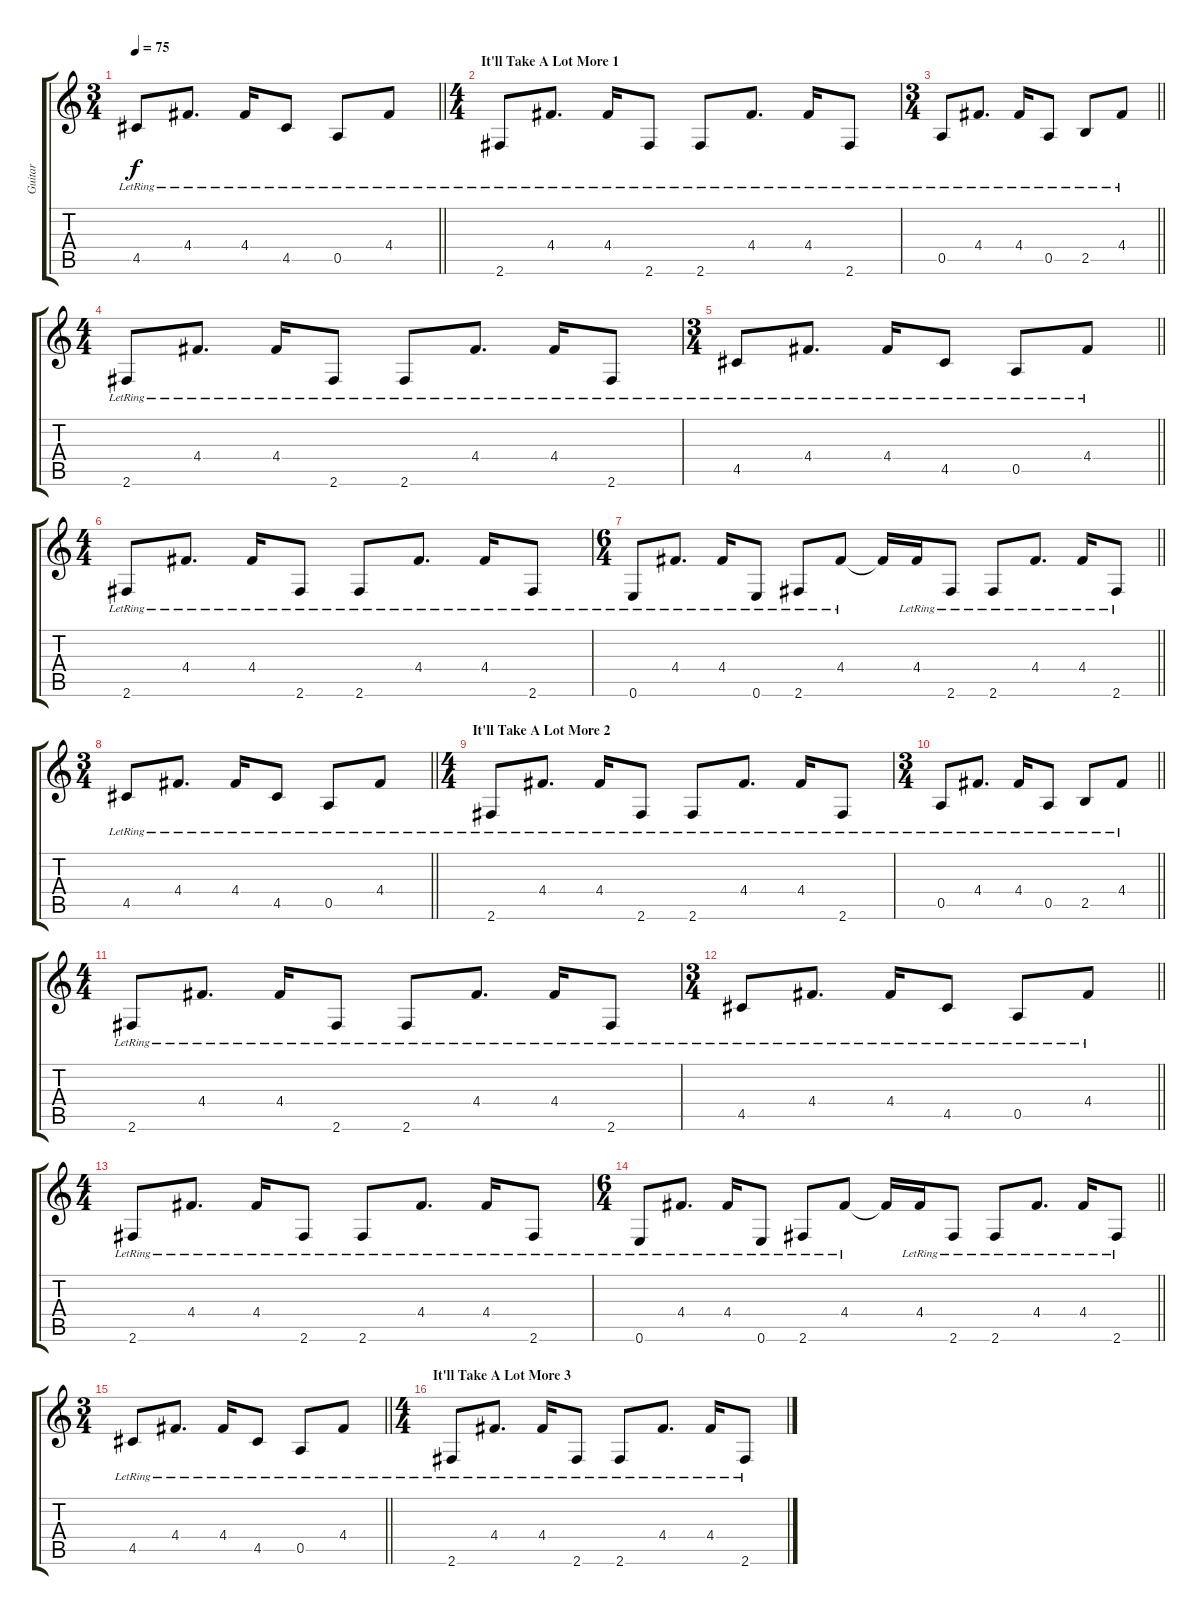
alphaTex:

\track ("Guitar" "Guitar") {instrument acousticguitarsteel}
\staff {score tabs}
\tuning (E4 B3 G3 D3 A2 E2) {hide}
\ts (3 4)
\tempo 75
\clef g2
\barLineRight lightlight
\ks c
4.5{lr}.8{dy f} 4.4{lr}.8{d} 4.4{lr}.16 4.5{lr}.8 0.5{lr}.8 4.4{lr}.8 |
\ts (4 4)
\section ("" "It'll Take A Lot More 1")
2.6{lr}.8 4.4{lr}.8{d} 4.4{lr}.16 2.6{lr}.8 2.6{lr}.8 4.4{lr}.8{d} 4.4{lr}.16 2.6{lr}.8 |
\ts (3 4)
\barLineRight lightlight
0.5{lr}.8 4.4{lr}.8{d} 4.4{lr}.16 0.5{lr}.8 2.5{lr}.8 4.4{lr}.8 |
\ts (4 4)
2.6{lr}.8 4.4{lr}.8{d} 4.4{lr}.16 2.6{lr}.8 2.6{lr}.8 4.4{lr}.8{d} 4.4{lr}.16 2.6{lr}.8 |
\ts (3 4)
\barLineRight lightlight
4.5{lr}.8 4.4{lr}.8{d} 4.4{lr}.16 4.5{lr}.8 0.5{lr}.8 4.4{lr}.8 |
\ts (4 4)
2.6{lr}.8 4.4{lr}.8{d} 4.4{lr}.16 2.6{lr}.8 2.6{lr}.8 4.4{lr}.8{d} 4.4{lr}.16 2.6{lr}.8 |
\ts (6 4)
\barLineRight lightlight
0.6{lr}.8 4.4{lr}.8{d} 4.4{lr}.16 0.6{lr}.8 2.6{lr}.8 4.4{lr}.8 4.4{t}.16 4.4{lr}.16 2.6{lr}.8 2.6{lr}.8 4.4{lr}.8{d} 4.4{lr}.16 2.6{lr}.8 |
\ts (3 4)
\barLineRight lightlight
4.5{lr}.8 4.4{lr}.8{d} 4.4{lr}.16 4.5{lr}.8 0.5{lr}.8 4.4{lr}.8 |
\ts (4 4)
\section ("" "It'll Take A Lot More 2")
2.6{lr}.8 4.4{lr}.8{d} 4.4{lr}.16 2.6{lr}.8 2.6{lr}.8 4.4{lr}.8{d} 4.4{lr}.16 2.6{lr}.8 |
\ts (3 4)
\barLineRight lightlight
0.5{lr}.8 4.4{lr}.8{d} 4.4{lr}.16 0.5{lr}.8 2.5{lr}.8 4.4{lr}.8 |
\ts (4 4)
2.6{lr}.8 4.4{lr}.8{d} 4.4{lr}.16 2.6{lr}.8 2.6{lr}.8 4.4{lr}.8{d} 4.4{lr}.16 2.6{lr}.8 |
\ts (3 4)
\barLineRight lightlight
4.5{lr}.8 4.4{lr}.8{d} 4.4{lr}.16 4.5{lr}.8 0.5{lr}.8 4.4{lr}.8 |
\ts (4 4)
2.6{lr}.8 4.4{lr}.8{d} 4.4{lr}.16 2.6{lr}.8 2.6{lr}.8 4.4{lr}.8{d} 4.4{lr}.16 2.6{lr}.8 |
\ts (6 4)
\barLineRight lightlight
0.6{lr}.8 4.4{lr}.8{d} 4.4{lr}.16 0.6{lr}.8 2.6{lr}.8 4.4{lr}.8 4.4{t}.16 4.4{lr}.16 2.6{lr}.8 2.6{lr}.8 4.4{lr}.8{d} 4.4{lr}.16 2.6{lr}.8 |
\ts (3 4)
\barLineRight lightlight
4.5{lr}.8 4.4{lr}.8{d} 4.4{lr}.16 4.5{lr}.8 0.5{lr}.8 4.4{lr}.8 |
\ts (4 4)
\section ("" "It'll Take A Lot More 3")
2.6{lr}.8 4.4{lr}.8{d} 4.4{lr}.16 2.6{lr}.8 2.6{lr}.8 4.4{lr}.8{d} 4.4{lr}.16 2.6{lr}.8
